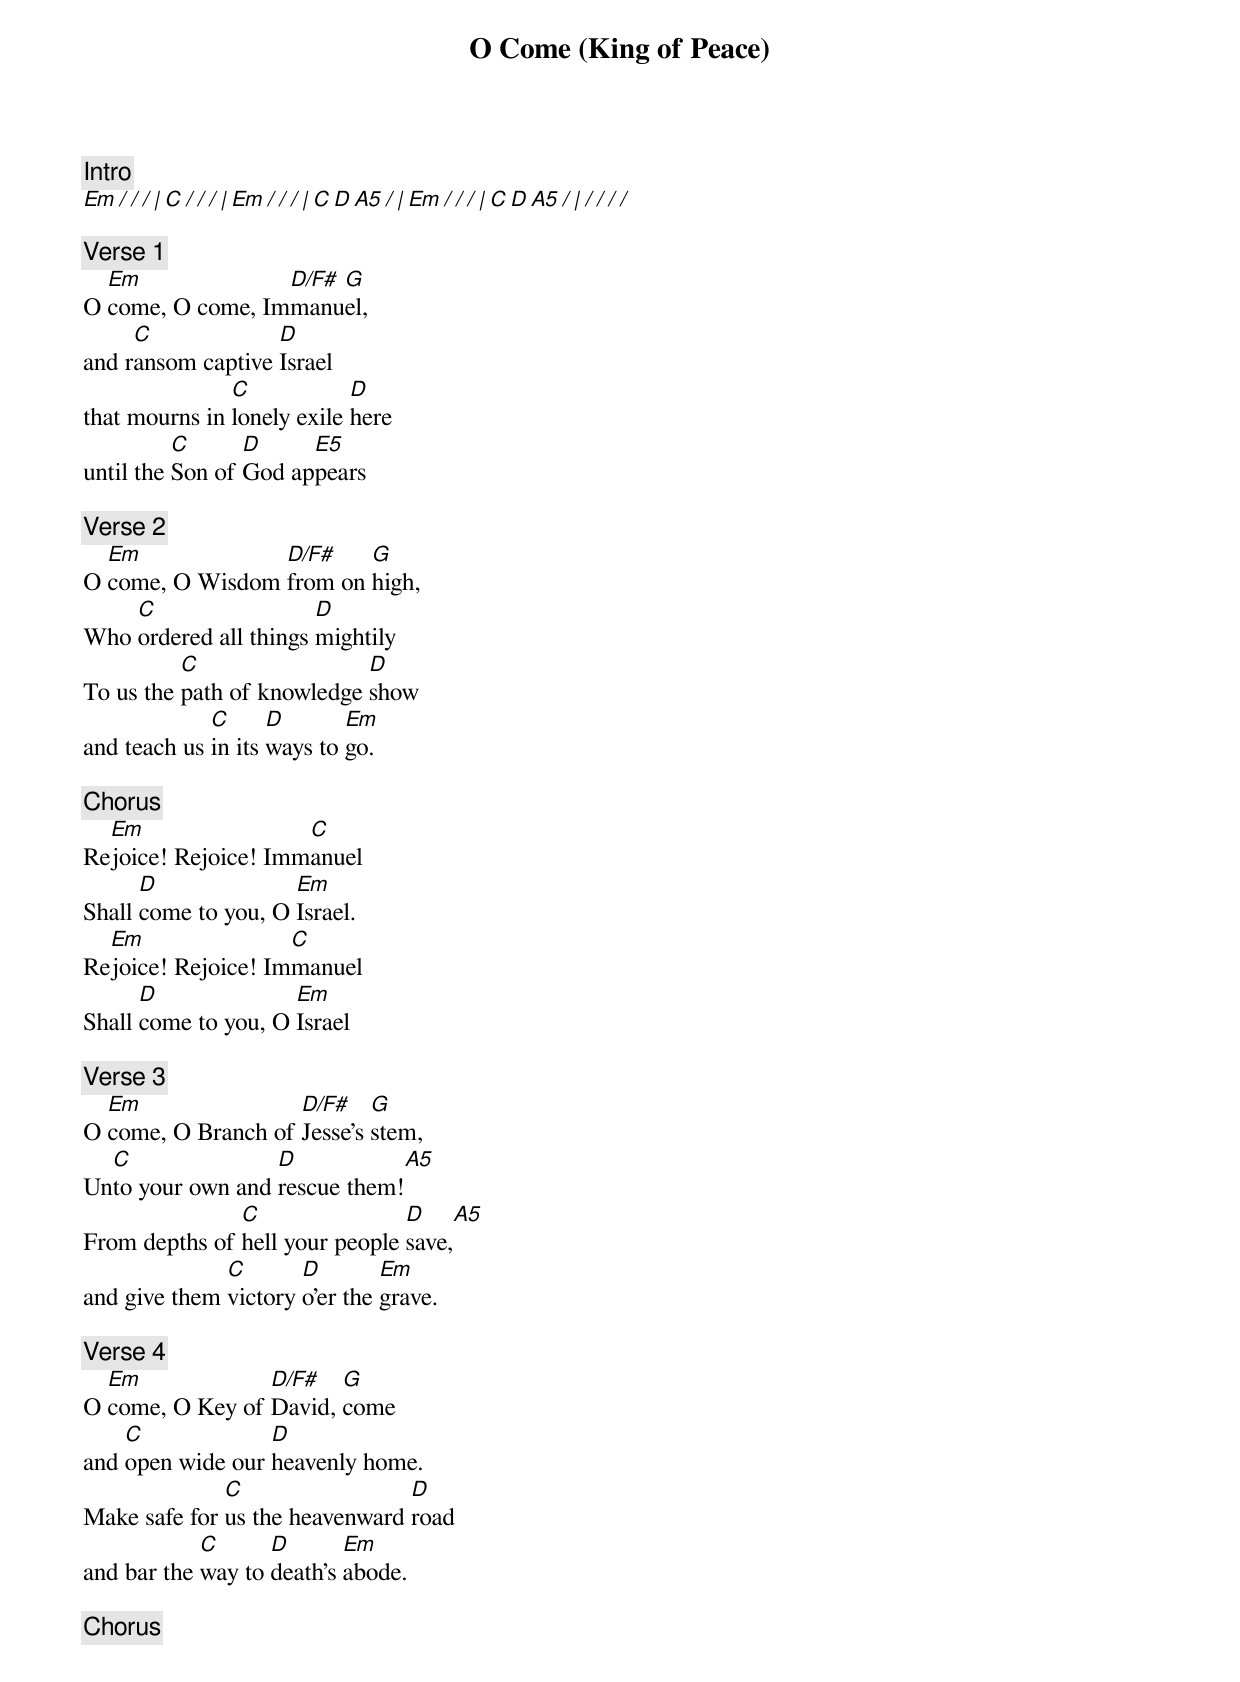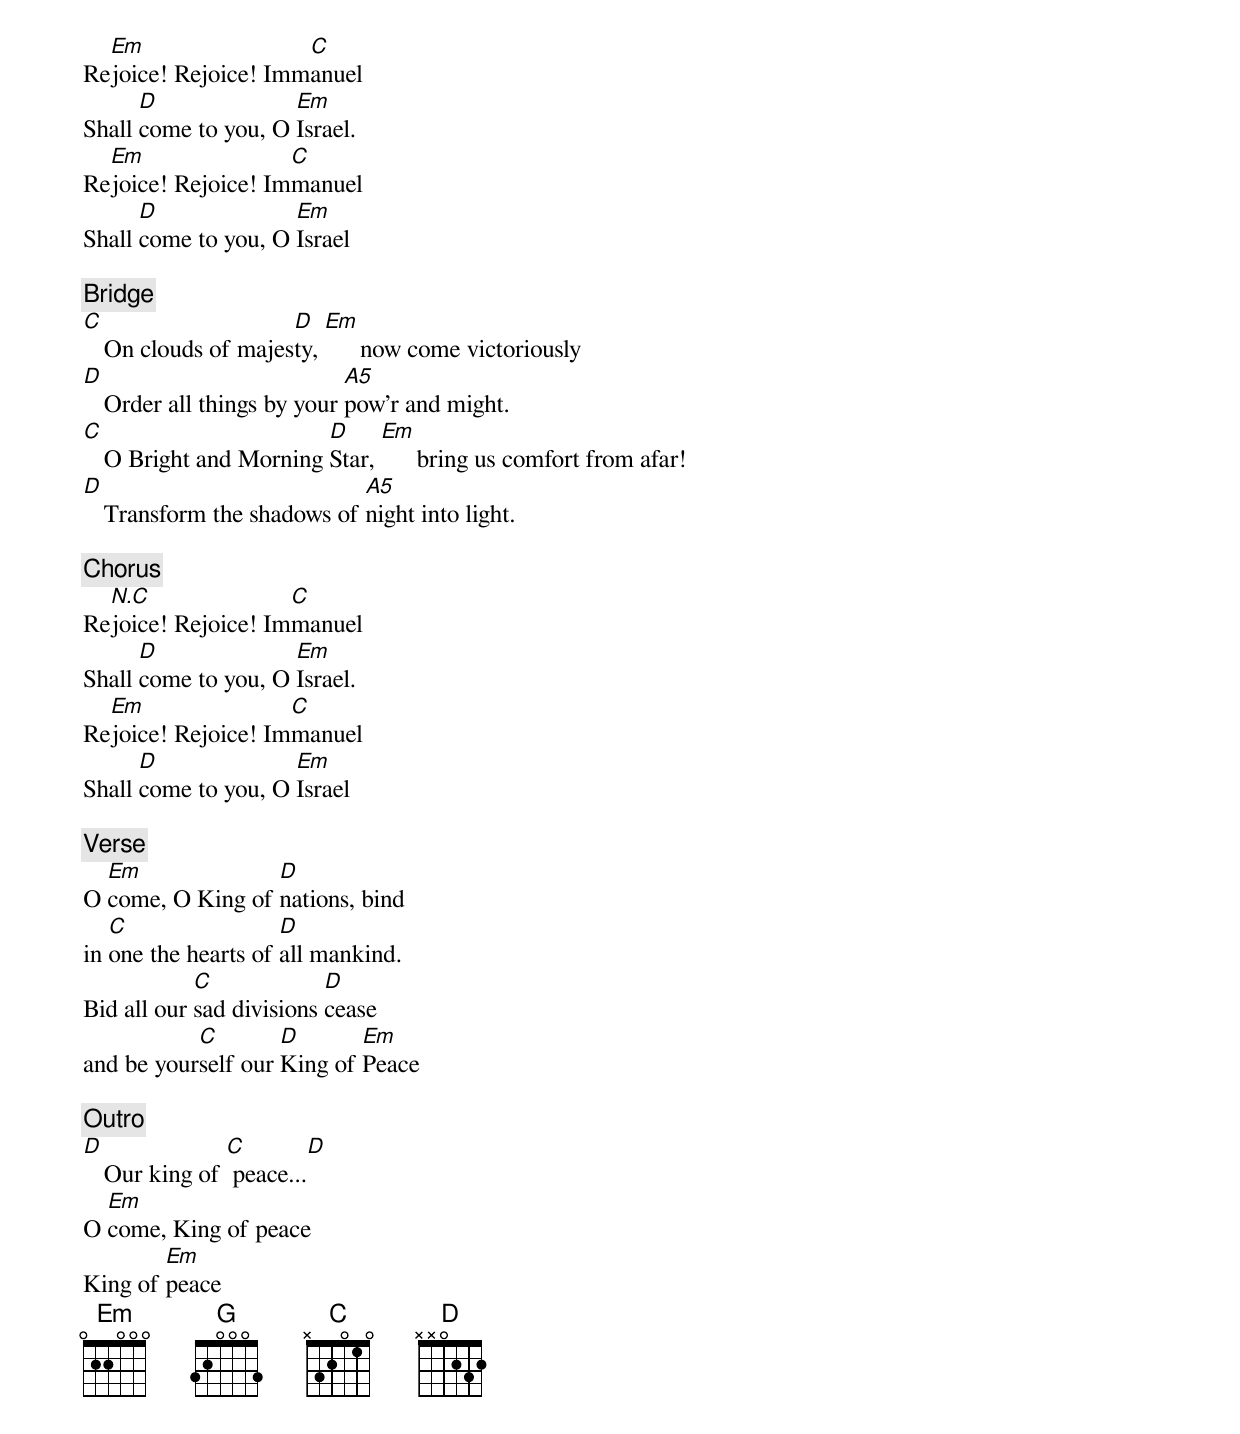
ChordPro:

{title: O Come (King of Peace)}
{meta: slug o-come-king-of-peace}
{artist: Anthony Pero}
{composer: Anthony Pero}
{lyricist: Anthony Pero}
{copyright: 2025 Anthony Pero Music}
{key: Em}
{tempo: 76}
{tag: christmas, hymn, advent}

{comment: Intro}
[Em / / / | C / / / | Em / / / | C D A5 / | Em / / / | C D A5 / | / / / /]

{comment: Verse 1}
O [Em]come, O come, Im[D/F#]manu[G]el,
and r[C]ansom captive [D]Israel
that mourns in [C]lonely exile [D]here
until the [C]Son of [D]God ap[E5]pears

{comment: Verse 2}
O [Em]come, O Wisdom [D/F#]from on [G]high,
Who [C]ordered all things [D]mightily
To us the [C]path of knowledge [D]show
and teach us [C]in its [D]ways to [Em]go.

{comment: Chorus}
Re[Em]joice! Rejoice! Imm[C]anuel
Shall [D]come to you, O [Em]Israel.
Re[Em]joice! Rejoice! Im[C]manuel
Shall [D]come to you, O [Em]Israel

{comment: Verse 3}
O [Em]come, O Branch of [D/F#]Jesse's [G]stem,
Un[C]to your own and [D]rescue them![A5]
From depths of [C]hell your people [D]save,[A5]
and give them [C]victory [D]o'er the [Em]grave.

{comment: Verse 4}
O [Em]come, O Key of [D/F#]David, [G]come
and [C]open wide our [D]heavenly home.
Make safe for [C]us the heavenward [D]road
and bar the [C]way to [D]death's [Em]abode.

{comment: Chorus}
Re[Em]joice! Rejoice! Imm[C]anuel
Shall [D]come to you, O [Em]Israel.
Re[Em]joice! Rejoice! Im[C]manuel
Shall [D]come to you, O [Em]Israel

{comment: Bridge}
[C][ ]On clouds of majes[D]ty, [Em][ ]now come victoriously
[D][ ]Order all things by your [A5]pow'r and might.
[C][ ]O Bright and Morning [D]Star, [Em][ ]bring us comfort from afar!
[D][ ]Transform the shadows of [A5]night into light.

{comment: Chorus}
Re[*N.C]joice! Rejoice! Im[C]manuel
Shall [D]come to you, O [Em]Israel.
Re[Em]joice! Rejoice! Im[C]manuel
Shall [D]come to you, O [Em]Israel

{comment: Verse}
O [Em]come, O King of [D]nations, bind
in [C]one the hearts of [D]all mankind.
Bid all our [C]sad divisions [D]cease
and be your[C]self our [D]King of [Em]Peace

{comment: Outro}
[D][ ]Our king of [C] peace...[D]
O [Em]come, King of peace
King of [Em]peace
